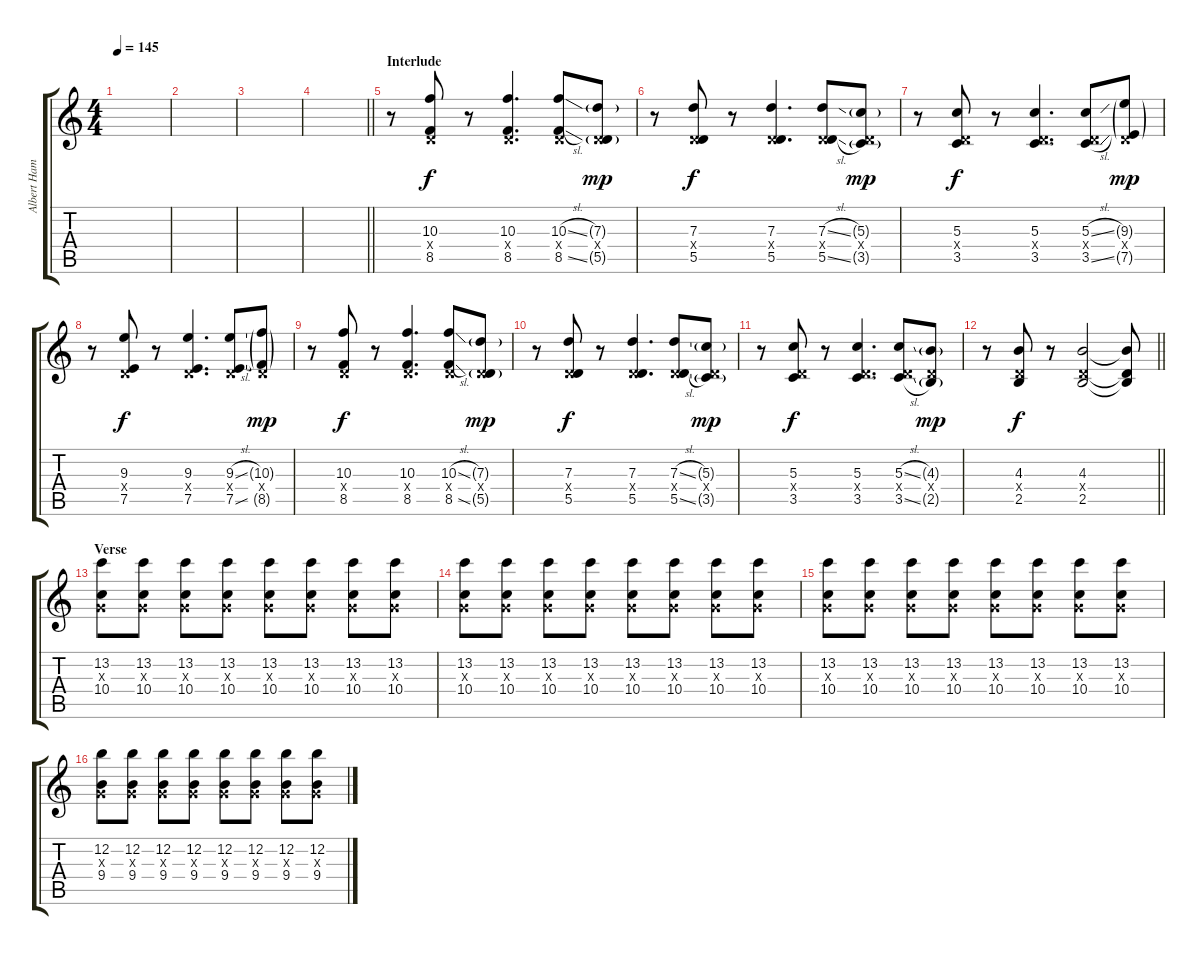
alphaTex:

\track ("Albert Hammond Jr." "Albert Ham") {instrument overdrivenguitar}
\staff {score tabs}
\tuning (E4 B3 G3 D3 A2 E2) {hide}
\ts (4 4)
\tempo 145
\clef g2
\ks c
|
|
|
\barLineRight lightlight
|
\section ("" "Interlude")
r.8 (10.3 0.4{x} 8.5).8{volume 14} r.8 (10.3 0.4{x} 8.5).4{d} (10.3{sl} 0.4{x} 8.5{sl}).8 (7.3{g} 0.4{x} 5.5{g}).8{dy mp} |
r.8 (7.3 0.4{x} 5.5).8{dy f} r.8 (7.3 0.4{x} 5.5).4{d} (7.3{sl} 0.4{x} 5.5{sl}).8 (5.3{g} 0.4{x} 3.5{g}).8{dy mp} |
r.8 (5.3 0.4{x} 3.5).8{dy f} r.8 (5.3 0.4{x} 3.5).4{d} (5.3{sl} 0.4{x} 3.5{sl}).8 (9.3{g} 0.4{x} 7.5{g}).8{dy mp} |
r.8 (9.3 0.4{x} 7.5).8{dy f} r.8 (9.3 0.4{x} 7.5).4{d} (9.3{sl} 0.4{x} 7.5{sl}).8 (10.3{g} 0.4{x} 8.5{g}).8{dy mp} |
r.8 (10.3 0.4{x} 8.5).8{dy f} r.8 (10.3 0.4{x} 8.5).4{d} (10.3{sl} 0.4{x} 8.5{sl}).8 (7.3{g} 0.4{x} 5.5{g}).8{dy mp} |
r.8 (7.3 0.4{x} 5.5).8{dy f} r.8 (7.3 0.4{x} 5.5).4{d} (7.3{sl} 0.4{x} 5.5{sl}).8 (5.3{g} 0.4{x} 3.5{g}).8{dy mp} |
r.8 (5.3 0.4{x} 3.5).8{dy f} r.8 (5.3 0.4{x} 3.5).4{d} (5.3{sl} 0.4{x} 3.5{sl}).8 (4.3{g} 0.4{x} 2.5{g}).8{dy mp} |
\barLineRight lightlight
r.8 (4.3 0.4{x} 2.5).8{dy f} r.8 (4.3 0.4{x} 2.5).2 (4.3{t} 0.4{t} 2.5{t}).8 |
\section ("" "Verse")
(13.2 0.3{x} 10.4).8 (13.2 0.3{x} 10.4).8 (13.2 0.3{x} 10.4).8 (13.2 0.3{x} 10.4).8 (13.2 0.3{x} 10.4).8 (13.2 0.3{x} 10.4).8 (13.2 0.3{x} 10.4).8 (13.2 0.3{x} 10.4).8 |
(13.2 0.3{x} 10.4).8 (13.2 0.3{x} 10.4).8 (13.2 0.3{x} 10.4).8 (13.2 0.3{x} 10.4).8 (13.2 0.3{x} 10.4).8 (13.2 0.3{x} 10.4).8 (13.2 0.3{x} 10.4).8 (13.2 0.3{x} 10.4).8 |
(13.2 0.3{x} 10.4).8 (13.2 0.3{x} 10.4).8 (13.2 0.3{x} 10.4).8 (13.2 0.3{x} 10.4).8 (13.2 0.3{x} 10.4).8 (13.2 0.3{x} 10.4).8 (13.2 0.3{x} 10.4).8 (13.2 0.3{x} 10.4).8 |
(12.2 0.3{x} 9.4).8 (12.2 0.3{x} 9.4).8 (12.2 0.3{x} 9.4).8 (12.2 0.3{x} 9.4).8 (12.2 0.3{x} 9.4).8 (12.2 0.3{x} 9.4).8 (12.2 0.3{x} 9.4).8 (12.2 0.3{x} 9.4).8
